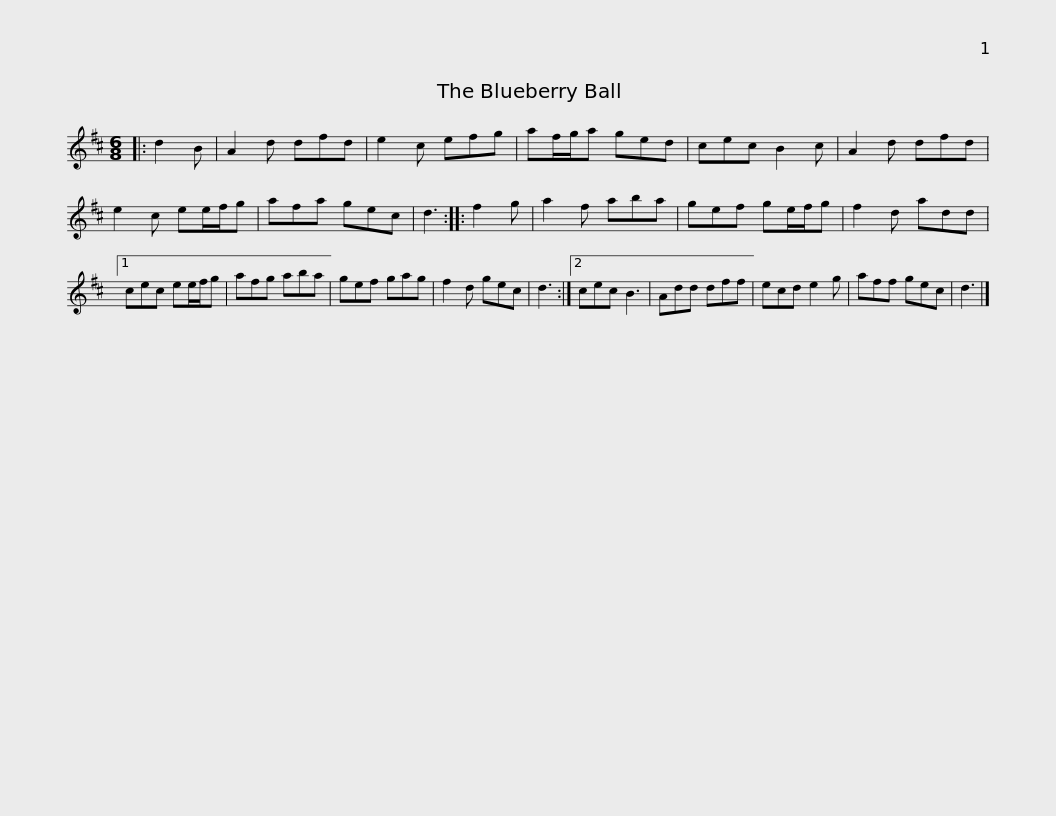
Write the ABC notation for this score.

X:1
L:1/8
M:6/8
I:linebreak $
K:D
V:1 treble
V:1
|: d2 B | A2 d dfd | e2 c efg | af/g/a ged | cec B2 c | %5
 A2 d dfd | e2 c ee/f/g | afa gec |$ d3 :: f2 g | %10
 a2 f aba | gef ge/f/g | f2 d add |1 cec ee/f/g | afg aba | %15
 gef gag |$ f2 d gec | d3 :|2 cec B3 | Add dff | %20
 ecd e2 g | aff gec | d3 |] %23
